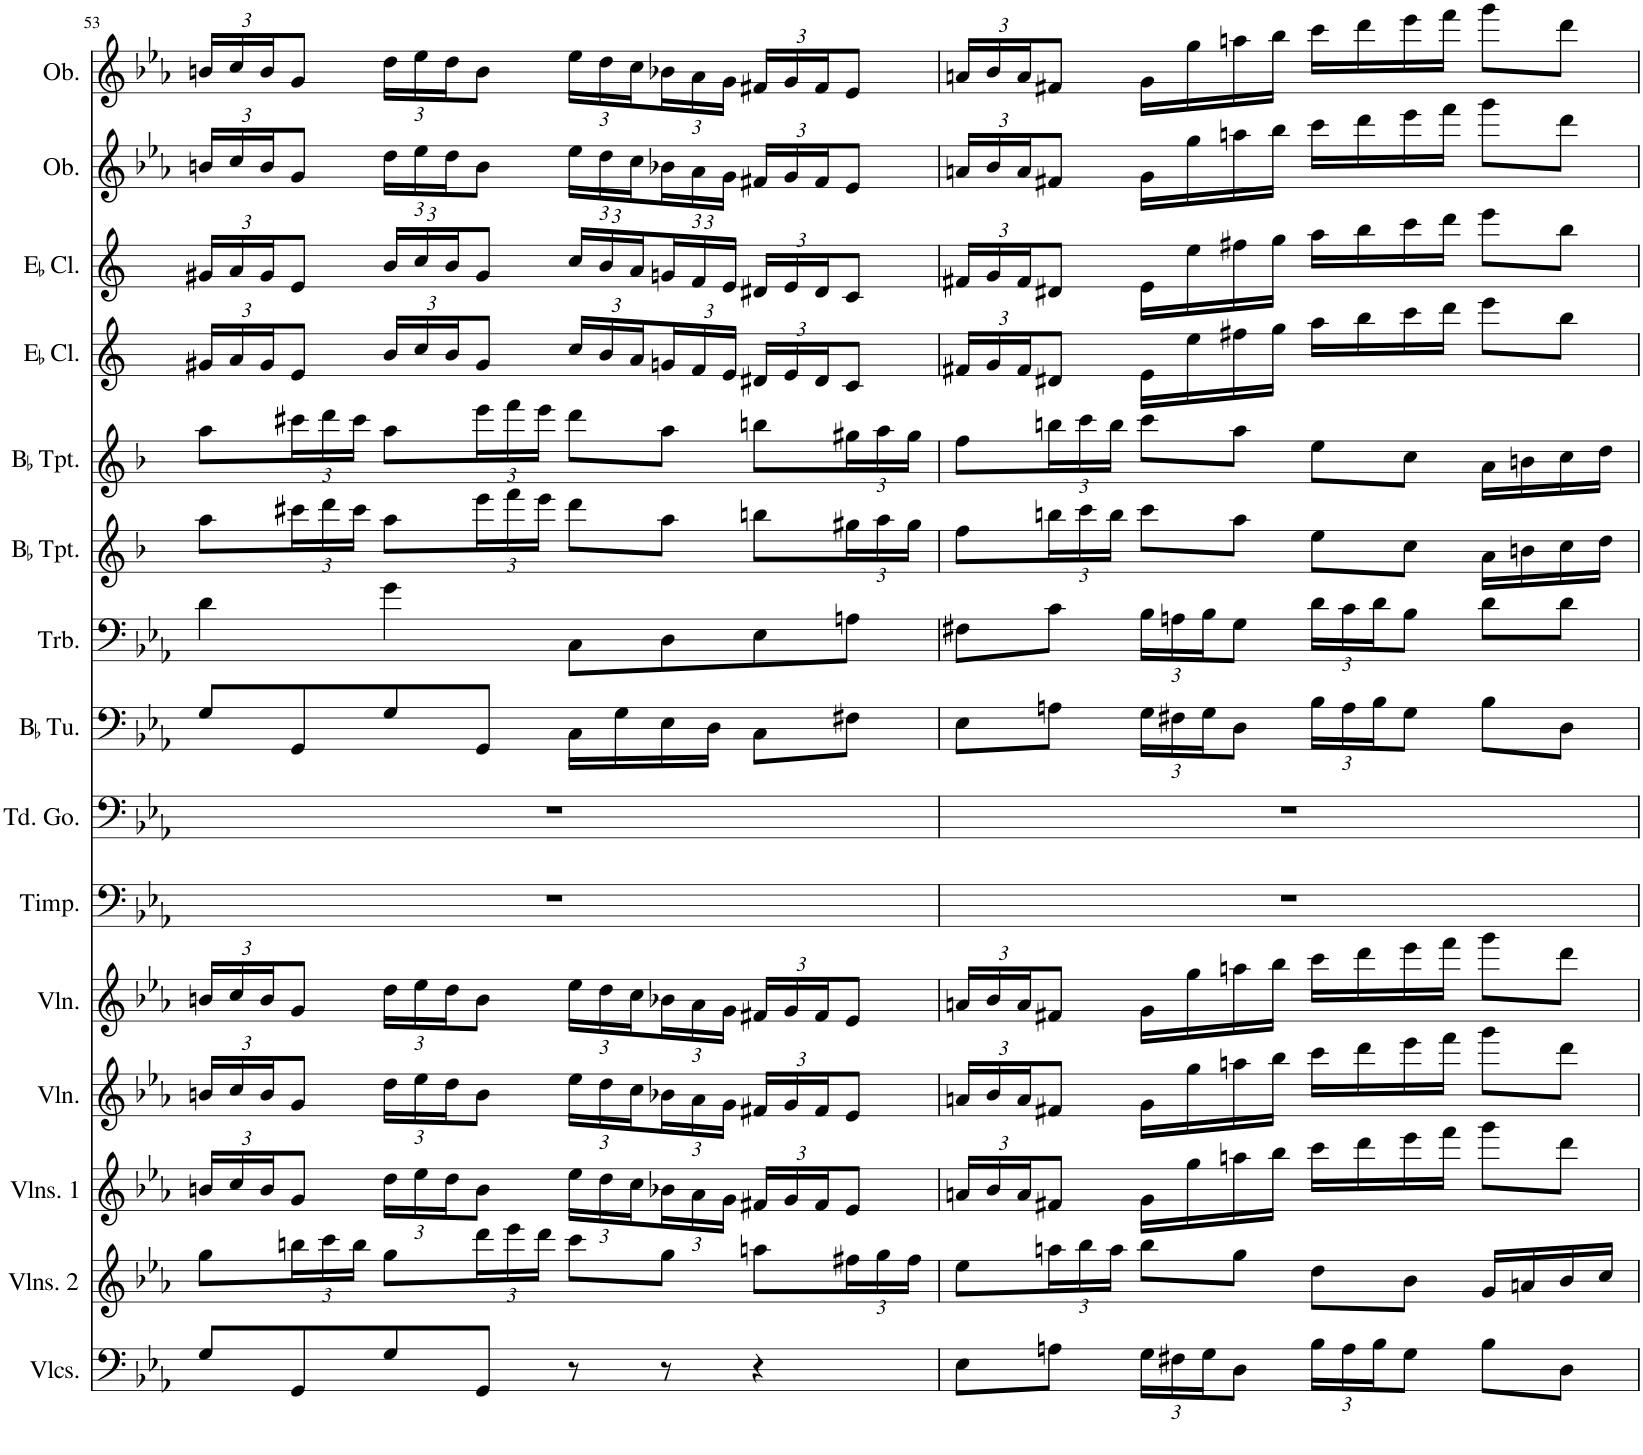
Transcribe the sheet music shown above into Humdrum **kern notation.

**kern	**kern	**kern	**kern	**kern	**kern	**kern	**kern	**kern	**kern	**kern	**kern	**kern	**kern	**kern
*part15	*part14	*part13	*part12	*part11	*part10	*part9	*part8	*part7	*part6	*part5	*part4	*part3	*part2	*part1
*staff15	*staff14	*staff13	*staff12	*staff11	*staff10	*staff9	*staff8	*staff7	*staff6	*staff5	*staff4	*staff3	*staff2	*staff1
*I"Violoncellos	*I"Violins 2	*I"Violins 1	*I"Violin	*I"Violin	*I"Timpani	*I"Tuned Gongs	*I"BaccidentalFlat Tuba	*I"Trombone	*I"BaccidentalFlat Trumpet	*I"BaccidentalFlat Trumpet	*I"EaccidentalFlat Clarinet	*I"EaccidentalFlat Clarinet	*I"Oboe	*I"Oboe
*I'Vlcs.	*I'Vlns. 2	*I'Vlns. 1	*I'Vln.	*I'Vln.	*I'Timp.	*I'Td. Go.	*I'BaccidentalFlat Tu.	*I'Trb.	*I'BaccidentalFlat Tpt.	*I'BaccidentalFlat Tpt.	*I'EaccidentalFlat Cl.	*I'EaccidentalFlat Cl.	*I'Ob.	*I'Ob.
!!LO:PB:g=z
*clefF4	*clefG2	*clefG2	*clefG2	*clefG2	*clefF4	*clefF4	*clefF4	*clefF4	*clefG2	*clefG2	*clefG2	*clefG2	*clefG2	*clefG2
*	*	*	*	*	*	*	*	*	*Trd1c2	*Trd1c2	*Trd-2c-3	*Trd-2c-3	*	*
*k[b-e-a-]	*k[b-e-a-]	*k[b-e-a-]	*k[b-e-a-]	*k[b-e-a-]	*k[b-e-a-]	*k[b-e-a-]	*k[b-e-a-]	*k[b-e-a-]	*k[b-]	*k[b-]	*k[]	*k[]	*k[b-e-a-]	*k[b-e-a-]
*M4/4	*M4/4	*M4/4	*M4/4	*M4/4	*M4/4	*M4/4	*M4/4	*M4/4	*M4/4	*M4/4	*M4/4	*M4/4	*M4/4	*M4/4
*	*	*Xbrackettup	*Xbrackettup	*Xbrackettup	*	*	*	*	*	*	*Xbrackettup	*Xbrackettup	*Xbrackettup	*Xbrackettup
=53	=53	=53	=53	=53	=53	=53	=53	=53	=53	=53	=53	=53	=53	=53
8G/L	8gg\L	24bn/LL	24bn/LL	24bn/LL	1r	1r	8G/L	4d\	8aa\L	8aa\L	24g#X/LL	24g#X/LL	24bn/LL	24bn/LL
.	.	24cc/	24cc/	24cc/	.	.	.	.	.	.	24a/	24a/	24cc/	24cc/
.	.	24b/J	24b/J	24b/J	.	.	.	.	.	.	24g#/J	24g#/J	24b/J	24b/J
*	*Xbrackettup	*	*	*	*	*	*	*	*Xbrackettup	*Xbrackettup	*	*	*	*
8GG/	24bbn\L	8g/J	8g/J	8g/J	.	.	8GG/	.	24ccc#X\L	24ccc#X\L	8e/J	8e/J	8g/J	8g/J
.	24ccc\	.	.	.	.	.	.	.	24ddd\	24ddd\	.	.	.	.
.	24bb\JJ	.	.	.	.	.	.	.	24ccc#\JJ	24ccc#\JJ	.	.	.	.
8G/	8gg\L	24dd\LL	24dd\LL	24dd\LL	.	.	8G/	4g\	8aa\L	8aa\L	24b/LL	24b/LL	24dd\LL	24dd\LL
.	.	24ee-\	24ee-\	24ee-\	.	.	.	.	.	.	24cc/	24cc/	24ee-\	24ee-\
.	.	24dd\J	24dd\J	24dd\J	.	.	.	.	.	.	24b/J	24b/J	24dd\J	24dd\J
8GG/J	24ddd\L	8b\J	8b\J	8b\J	.	.	8GG/J	.	24eee\L	24eee\L	8g#/J	8g#/J	8b\J	8b\J
.	24eee-\	.	.	.	.	.	.	.	24fff\	24fff\	.	.	.	.
.	24ddd\JJ	.	.	.	.	.	.	.	24eee\JJ	24eee\JJ	.	.	.	.
8r	8ccc\L	24ee-\LL	24ee-\LL	24ee-\LL	.	.	16C\LL	8C\L	8ddd\L	8ddd\L	24cc/LL	24cc/LL	24ee-\LL	24ee-\LL
.	.	24dd\	24dd\	24dd\	.	.	.	.	.	.	24b/	24b/	24dd\	24dd\
.	.	.	.	.	.	.	16G\	.	.	.	.	.	.	.
.	.	24cc\	24cc\	24cc\	.	.	.	.	.	.	24a/	24a/	24cc\	24cc\
8r	8gg\J	24b-X\	24b-X\	24b-X\	.	.	16E-\	8D\	8aa\J	8aa\J	24gn/	24gn/	24b-X\	24b-X\
.	.	24a-\	24a-\	24a-\	.	.	.	.	.	.	24f/	24f/	24a-\	24a-\
.	.	.	.	.	.	.	16D\JJ	.	.	.	.	.	.	.
.	.	24g\JJ	24g\JJ	24g\JJ	.	.	.	.	.	.	24e/JJ	24e/JJ	24g\JJ	24g\JJ
4r	8aan\L	24f#X/LL	24f#X/LL	24f#X/LL	.	.	8C\L	8E-\	8bbn\L	8bbn\L	24d#X/LL	24d#X/LL	24f#X/LL	24f#X/LL
.	.	24g/	24g/	24g/	.	.	.	.	.	.	24e/	24e/	24g/	24g/
.	.	24f#/J	24f#/J	24f#/J	.	.	.	.	.	.	24d#/J	24d#/J	24f#/J	24f#/J
.	24ff#X\L	8e-/J	8e-/J	8e-/J	.	.	8F#X\J	8An\J	24gg#X\L	24gg#X\L	8c/J	8c/J	8e-/J	8e-/J
.	24gg\	.	.	.	.	.	.	.	24aa\	24aa\	.	.	.	.
.	24ff#\JJ	.	.	.	.	.	.	.	24gg#\JJ	24gg#\JJ	.	.	.	.
=54	=54	=54	=54	=54	=54	=54	=54	=54	=54	=54	=54	=54	=54	=54
8E-\L	8ee-\L	24an/LL	24an/LL	24an/LL	1r	1r	8E-\L	8F#X\L	8ff\L	8ff\L	24f#X/LL	24f#X/LL	24an/LL	24an/LL
.	.	24b-/	24b-/	24b-/	.	.	.	.	.	.	24g/	24g/	24b-/	24b-/
.	.	24a/J	24a/J	24a/J	.	.	.	.	.	.	24f#/J	24f#/J	24a/J	24a/J
8An\J	24aan\L	8f#X/J	8f#X/J	8f#X/J	.	.	8An\J	8c\J	24bbn\L	24bbn\L	8d#X/J	8d#X/J	8f#X/J	8f#X/J
.	24bb-\	.	.	.	.	.	.	.	24ccc\	24ccc\	.	.	.	.
.	24aa\JJ	.	.	.	.	.	.	.	24bb\JJ	24bb\JJ	.	.	.	.
*Xbrackettup	*	*	*	*	*	*	*Xbrackettup	*Xbrackettup	*	*	*	*	*	*
24G\LL	8bb-\L	16g\LL	16g\LL	16g\LL	.	.	24G\LL	24B-\LL	8ccc\L	8ccc\L	16e\LL	16e\LL	16g\LL	16g\LL
24F#X\	.	.	.	.	.	.	24F#X\	24An\	.	.	.	.	.	.
.	.	16gg\	16gg\	16gg\	.	.	.	.	.	.	16ee\	16ee\	16gg\	16gg\
24G\J	.	.	.	.	.	.	24G\J	24B-\J	.	.	.	.	.	.
8D\J	8gg\J	16aan\	16aan\	16aan\	.	.	8D\J	8G\J	8aa\J	8aa\J	16ff#X\	16ff#X\	16aan\	16aan\
.	.	16bb-\JJ	16bb-\JJ	16bb-\JJ	.	.	.	.	.	.	16gg\JJ	16gg\JJ	16bb-\JJ	16bb-\JJ
24B-\LL	8dd\L	16ccc\LL	16ccc\LL	16ccc\LL	.	.	24B-\LL	24d\LL	8ee\L	8ee\L	16aa\LL	16aa\LL	16ccc\LL	16ccc\LL
24A\	.	.	.	.	.	.	24A\	24c\	.	.	.	.	.	.
.	.	16ddd\	16ddd\	16ddd\	.	.	.	.	.	.	16bb\	16bb\	16ddd\	16ddd\
24B-\J	.	.	.	.	.	.	24B-\J	24d\J	.	.	.	.	.	.
8G\J	8b-\J	16eee-\	16eee-\	16eee-\	.	.	8G\J	8B-\J	8cc\J	8cc\J	16ccc\	16ccc\	16eee-\	16eee-\
.	.	16fff\JJ	16fff\JJ	16fff\JJ	.	.	.	.	.	.	16ddd\JJ	16ddd\JJ	16fff\JJ	16fff\JJ
8B-\L	16g/LL	8ggg\L	8ggg\L	8ggg\L	.	.	8B-\L	8d\L	16a\LL	16a\LL	8eee\L	8eee\L	8ggg\L	8ggg\L
.	16an/	.	.	.	.	.	.	.	16bn\	16bn\	.	.	.	.
8D\J	16b-/	8ddd\J	8ddd\J	8ddd\J	.	.	8D\J	8d\J	16cc\	16cc\	8bb\J	8bb\J	8ddd\J	8ddd\J
.	16cc/JJ	.	.	.	.	.	.	.	16dd\JJ	16dd\JJ	.	.	.	.
=	=	=	=	=	=	=	=	=	=	=	=	=	=	=
*-	*-	*-	*-	*-	*-	*-	*-	*-	*-	*-	*-	*-	*-	*-
